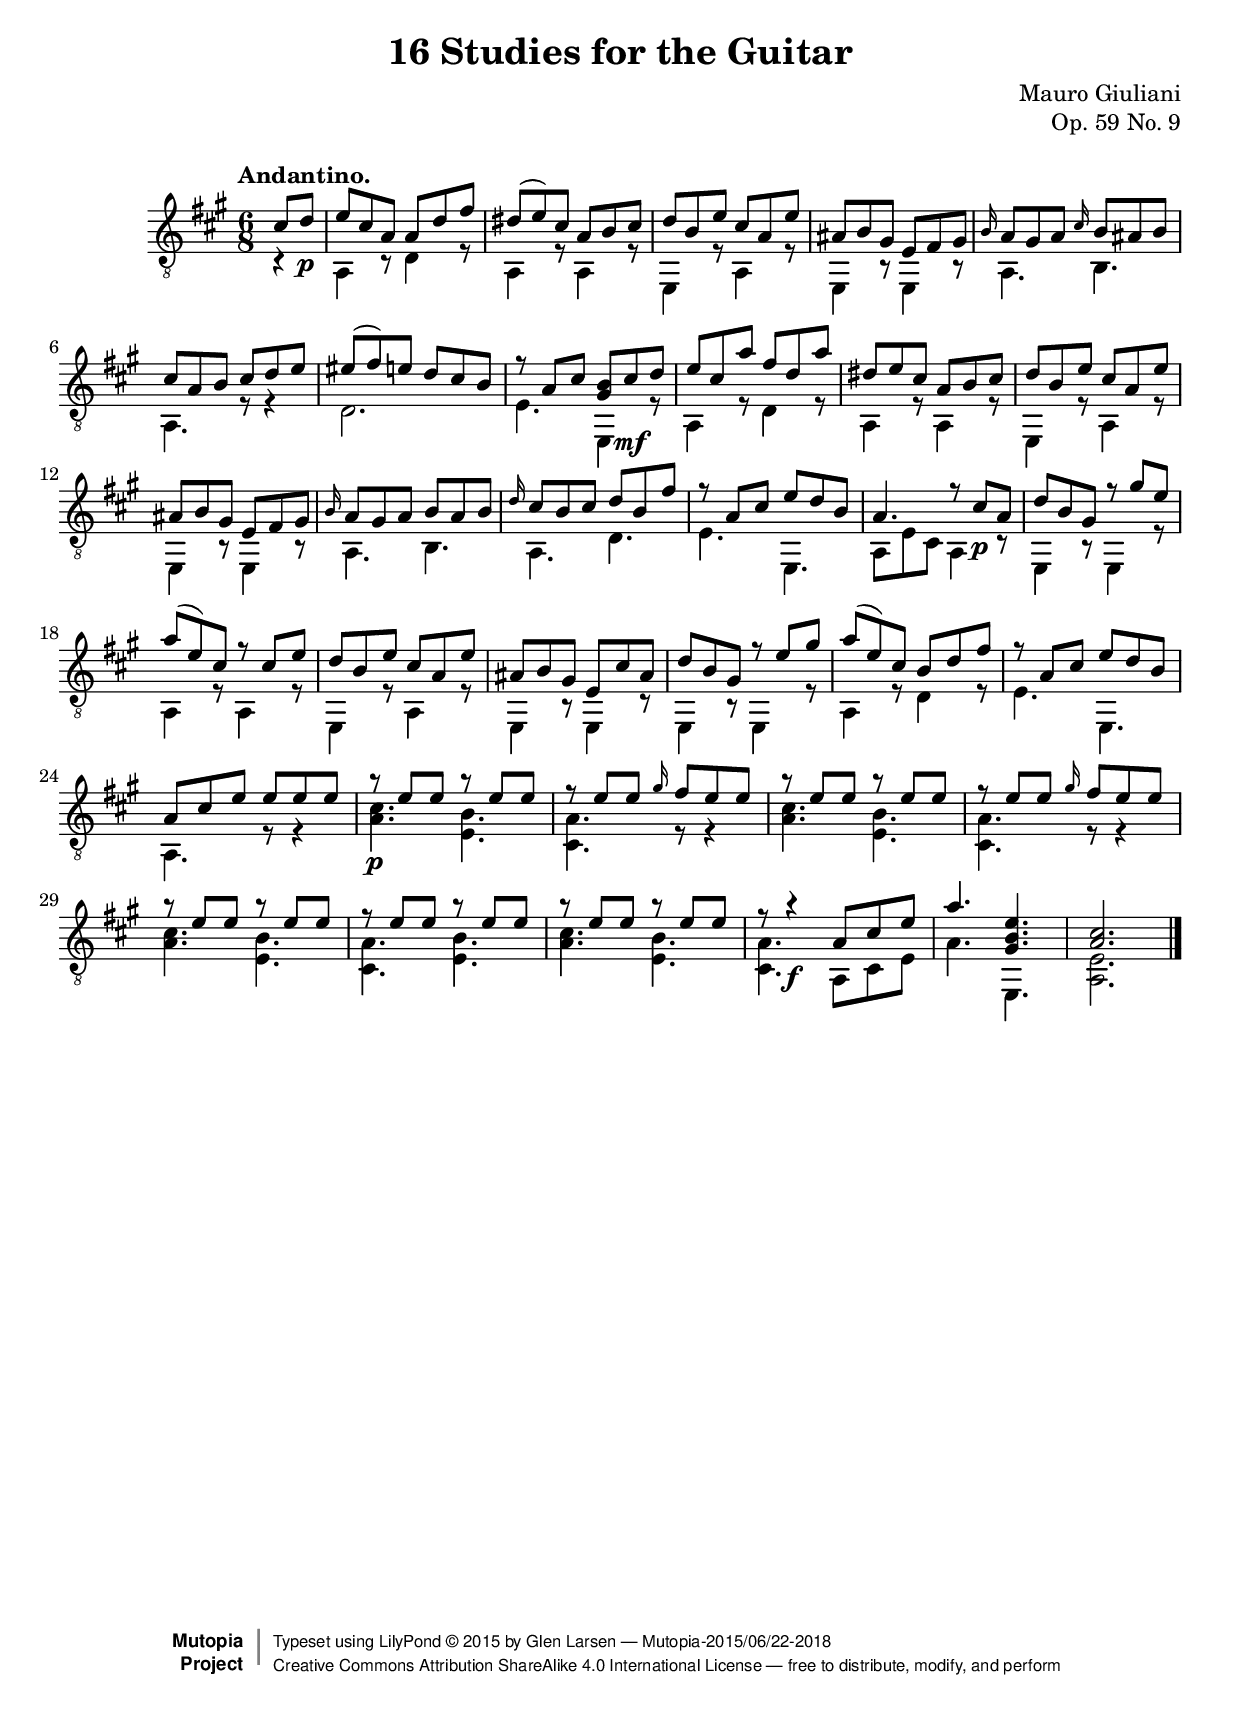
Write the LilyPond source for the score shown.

\version "2.18.2"

\header {
  title = "16 Studies for the Guitar"
  composer = "Mauro Giuliani"
  opus = "Op. 59 No. 9"
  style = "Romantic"
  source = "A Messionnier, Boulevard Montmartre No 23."
  % Statens musikbibliotek - The Music Library of Sweden
  % Boije 142
  date = "1822"
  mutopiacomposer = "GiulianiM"
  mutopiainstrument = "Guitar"
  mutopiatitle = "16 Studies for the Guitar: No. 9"
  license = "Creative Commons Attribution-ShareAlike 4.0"
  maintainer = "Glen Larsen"
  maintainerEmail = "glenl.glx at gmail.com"

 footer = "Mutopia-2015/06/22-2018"
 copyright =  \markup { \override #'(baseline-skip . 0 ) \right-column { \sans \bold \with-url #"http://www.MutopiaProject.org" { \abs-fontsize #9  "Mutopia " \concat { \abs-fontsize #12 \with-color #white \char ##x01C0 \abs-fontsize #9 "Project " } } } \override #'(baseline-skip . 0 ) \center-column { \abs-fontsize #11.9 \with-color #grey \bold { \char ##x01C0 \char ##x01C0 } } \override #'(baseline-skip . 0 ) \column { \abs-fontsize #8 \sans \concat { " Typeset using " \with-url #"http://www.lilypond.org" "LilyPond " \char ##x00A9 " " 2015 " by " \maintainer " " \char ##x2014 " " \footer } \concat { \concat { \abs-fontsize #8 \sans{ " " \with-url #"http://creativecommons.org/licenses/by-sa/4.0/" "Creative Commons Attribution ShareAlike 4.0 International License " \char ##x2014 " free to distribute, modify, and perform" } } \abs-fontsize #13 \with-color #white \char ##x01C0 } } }
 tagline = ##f
}

\paper {
  % add space between composer/opus markup and first staff
  markup-system-spacing #'padding = #3
  % add a little space between composer and opus
  markup-markup-spacing #'padding = #1.2
  top-margin = #8
  bottom-margin = #10
}

mbreak = { } % { \break }
global = {
  \time 6/8 \key a \major
}

upperVoice = \relative c' {
  \voiceOne
  \partial 4 { cis8 d\p } |
  e8 cis a a d fis |
  dis8( e) cis a b cis |
  d8 b e cis a e' |
  ais,8 b gis e fis gis |
  \grace b16 a8 gis a \grace cis16 b8 ais b |
  cis8 a b cis d e |
  \mbreak

  eis8( fis) e d cis b |
  r8 a cis <b gis> cis\mf d |
  e8 cis a' fis d a' |
  dis,8 e cis a b cis |
  d8 b e cis a e' |
  ais,8 b gis e fis gis |
  \grace b16 a8 gis a b a b |
  \mbreak

  \grace d16 cis8 b cis d b fis' |
  r8 a,8 cis e d b |
  a4. r8 cis\p a |
  d8 b gis r gis' e |
  a8( e) cis r cis e |
  d8 b e cis a e' |
  ais,8 b gis e cis' ais |
  \mbreak

  d8 b gis r e' gis |
  a8( e) cis b d fis |
  r8 a, cis e d b |
  a8 cis e e e e |
  r8\p e e r e e |
  r e e \grace gis16 fis8 e e |
  r8 e e r e e |
  \mbreak

  r e e \grace gis16 fis8 e e |
  \repeat unfold 3 { r8 e e r e e | }
  r8 r4\f a,8 cis e |
  a4. <e b gis> |
  <cis a>2.

  \bar "|."
}

lowerVoice = \relative c {
  \voiceTwo
  \partial 4 { r4 } |
  a4 r8 d4 r8 |
  a4 r8 a4 r8 |
  e4 r8 a4 r8 |
  e4 r8 e4 r8 |
  a4. b |
  a4. r8 r4 |

  d2. |
  e4. e,4 r8 |
  a4 r8 d4 r8 |
  a4 r8 a4 r8 |
  e4 r8 a4 r8 |
  e4 r8 e4 r8 |
  a4. b4. |

  a4. d |
  e4. e, |
  a8 e' cis a4 r8 |
  e4 r8 e4 r8 |
  a4 r8 a4 r8 |
  e4 r8 a4 r8 |
  e4 r8 e4 r8 |

  e4 r8 e4 r8 |
  a4 r8 d4 r8 |
  e4. e, |
  a4. r8 r4 |
  <cis' a>4. <b e,> |
  <a cis,>4. r8 r4 |
  <cis a>4. <b e,> |

  <a cis,>4. r8 r4 |
  <cis a>4. <b e,> |
  <a cis,>4. <b e,> |
  <cis a>4. <b e,> |
  <a cis,>4. a,8 cis e |
  a4. e, |
  <e' a,>2.
}


\score {
  <<
    \new Staff = "Guitar" \with {
      midiInstrument = #"acoustic guitar (nylon)"
    } <<
      \global
      \clef "treble_8"
      \tempo "Andantino."

      \context Voice = "upperVoice" \upperVoice
      \context Voice = "lowerVoice" \lowerVoice
    >>
%{
    % tabs are not completely developed
    \new TabStaff = "Guitar tabs" \with {
      restrainOpenStrings = ##t
    } <<
      \clef "moderntab"
      \global
      \context TabVoice = "upperVoice" \upperVoice
      \context TabVoice = "lowerVoice" \lowerVoice
    >>
%}
  >>
  \layout {}
  \midi {
    \tempo 4 = 94
  }
}
